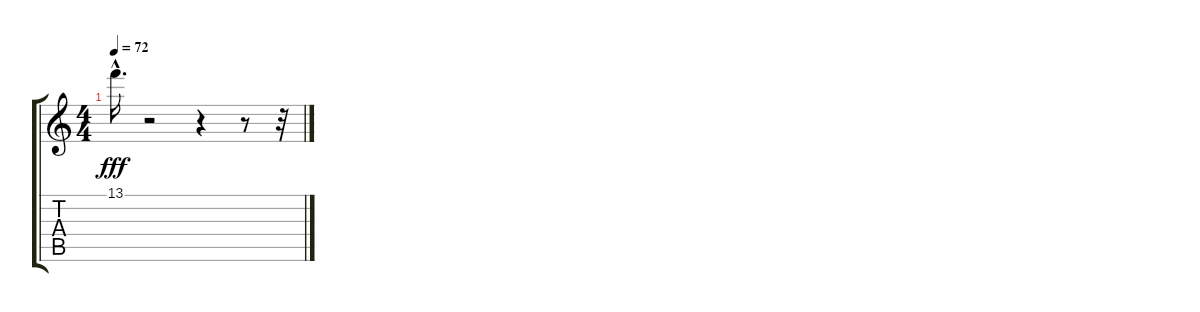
\track "" {instrument acousticguitarnylon}
\staff {score tabs}
\tuning (E4 B3 G3 D3 A2 E2) {hide}
\ts (4 4)
\tempo 72
\clef g2
\ks c
13.1{hac}.16{d dy fff} r.2 r.4 r.8 r.32
